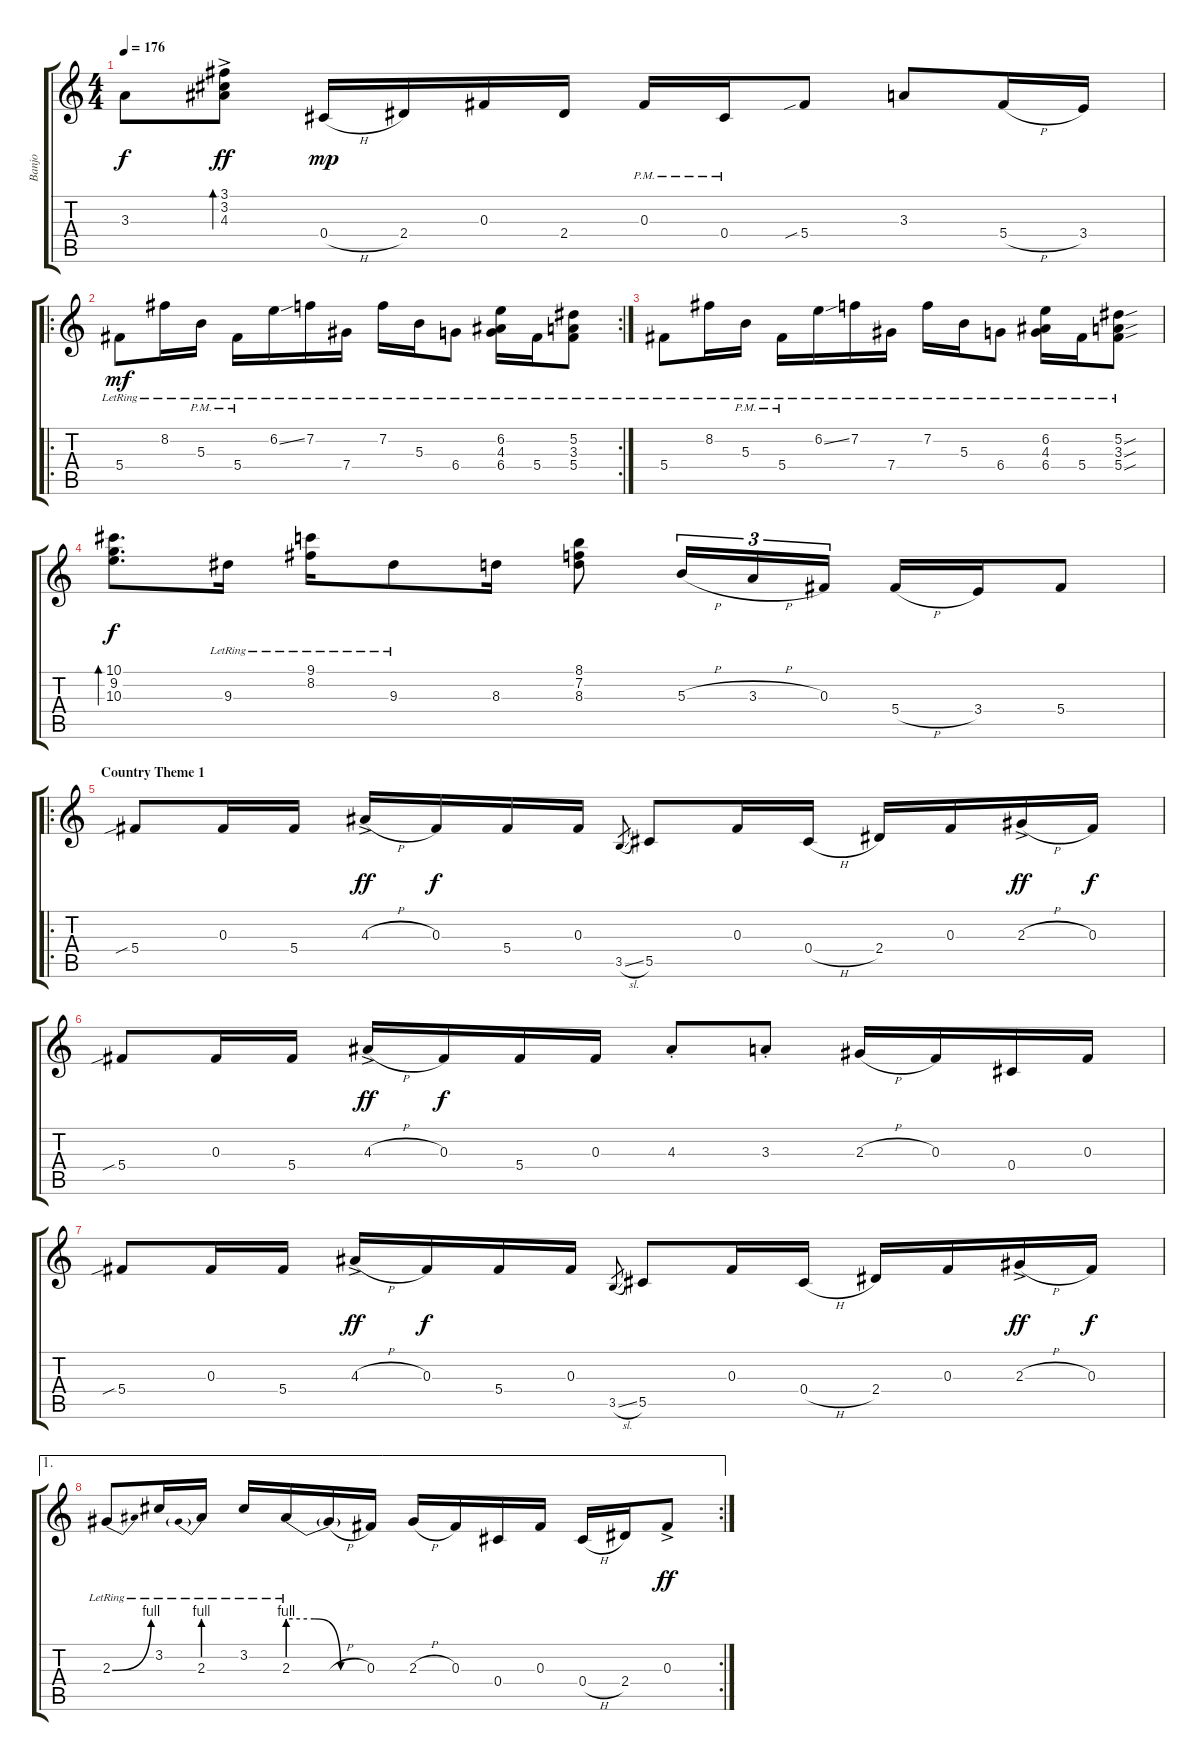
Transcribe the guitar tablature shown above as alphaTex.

\track ("Banjo" "Banjo") {instrument banjo}
\staff {score tabs}
\tuning (Eb4 Bb3 Gb3 Db3 Ab2 Eb2) {hide}
\displaytranspose 12
\ts (4 4)
\tempo 176
\clef g2
\ks c
3.3.8{dy f} (3.1{ac} 3.2{ac} 4.3{ac}).8{bd 30 dy ff} 0.4{h}.16{dy mp} 2.4.16 0.3.16 2.4.16 0.3{pm}.16 0.4{pm}.16 5.4{sib}.8 3.3.8 5.4{h}.16 3.4.16 |
\ro
\rc 2
5.4{lr}.8{dy mf} 8.2{lr}.16 5.3{pm lr}.16 5.4{pm lr}.16 6.2{ss lr}.16 7.2{lr}.16 7.4{lr}.16 7.2{lr}.16 5.3{lr}.16 6.4{lr}.8 (6.2{lr} 4.3{lr} 6.4{lr}).16 5.4{lr}.16 (5.2{lr} 3.3{lr} 5.4{lr}).8 |
5.4{lr}.8 8.2{lr}.16 5.3{pm lr}.16 5.4{pm lr}.16 6.2{ss lr}.16 7.2{lr}.16 7.4{lr}.16 7.2{lr}.16 5.3{lr}.16 6.4{lr}.8 (6.2{lr} 4.3{lr} 6.4{lr}).16 5.4{lr}.16 (5.2{sou lr} 3.3{sou lr} 5.4{sou lr}).8 |
(10.1 9.2 10.3).8{d bd 30 dy f} 9.3{lr}.16 (9.1{lr} 8.2{lr}).16 9.3{lr}.8 8.3.16 (8.1 7.2 8.3).8 5.3{h}.16{tu (3 2)} 3.3{h}.16{tu (3 2)} 0.3.16{tu (3 2)} 5.4{h}.16 3.4.16 5.4.8 |
\ro
\section ("" "Country Theme 1")
5.4{sib}.8 0.3.16 5.4.16 4.3{h ac}.16{dy ff} 0.3.16{dy f} 5.4.16 0.3.16 3.5{sl}.8{gr} 5.5.8 0.3.16 0.4{h}.16 2.4.16 0.3.16 2.3{h ac}.16{dy ff} 0.3.16{dy f} |
5.4{sib}.8 0.3.16 5.4.16 4.3{h ac}.16{dy ff} 0.3.16{dy f} 5.4.16 0.3.16 4.3{st}.8 3.3{st}.8 2.3{h}.16 0.3.16 0.4.16 0.3.16 |
5.4{sib}.8 0.3.16 5.4.16 4.3{h ac}.16{dy ff} 0.3.16{dy f} 5.4.16 0.3.16 3.5{sl}.8{gr} 5.5.8 0.3.16 0.4{h}.16 2.4.16 0.3.16 2.3{h ac}.16{dy ff} 0.3.16{dy f} |
\ae 1
\rc 2
2.3{be (bend 0 0 60 4) lr}.8 3.2{lr}.16 2.3{be (prebend 0 4 60 4) lr}.16 3.2{lr}.16 2.3{be (custom 0 4 20 4 40 0 60 0) lr}.16 2.3{h t}.16 0.3.16 2.3{h}.16 0.3.16 0.4.16 0.3.16 0.4{h}.16 2.4.16 0.3{ac}.8{dy ff}
